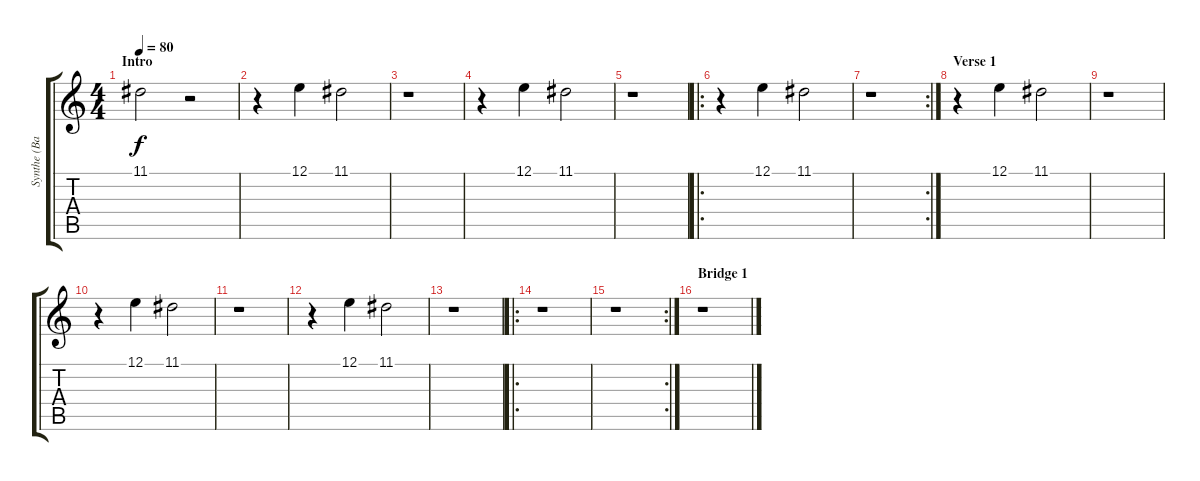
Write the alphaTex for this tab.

\track ("Synthe (Back Voice)" "Synthe (Ba") {instrument synthvoice}
\staff {score tabs}
\tuning (E4 B3 G3 D3 A2 E2) {hide}
\ts (4 4)
\section ("" "Intro")
\tempo 80
\clef g2
\ks c
11.1.2{dy f instrument synthvoice} r.2 |
r.4 12.1.4 11.1.2 |
r.1 |
r.4{volume 4} 12.1.4 11.1.2 |
r.1 |
\ro
r.4 12.1.4{volume 6} 11.1.2 |
\rc 2
r.1 |
\section ("" "Verse 1")
r.4 12.1.4 11.1.2 |
r.1 |
r.4 12.1.4 11.1.2 |
r.1 |
r.4 12.1.4 11.1.2 |
r.1 |
\ro
r.1 |
\rc 2
r.1 |
\section ("" "Bridge 1")
r.1
